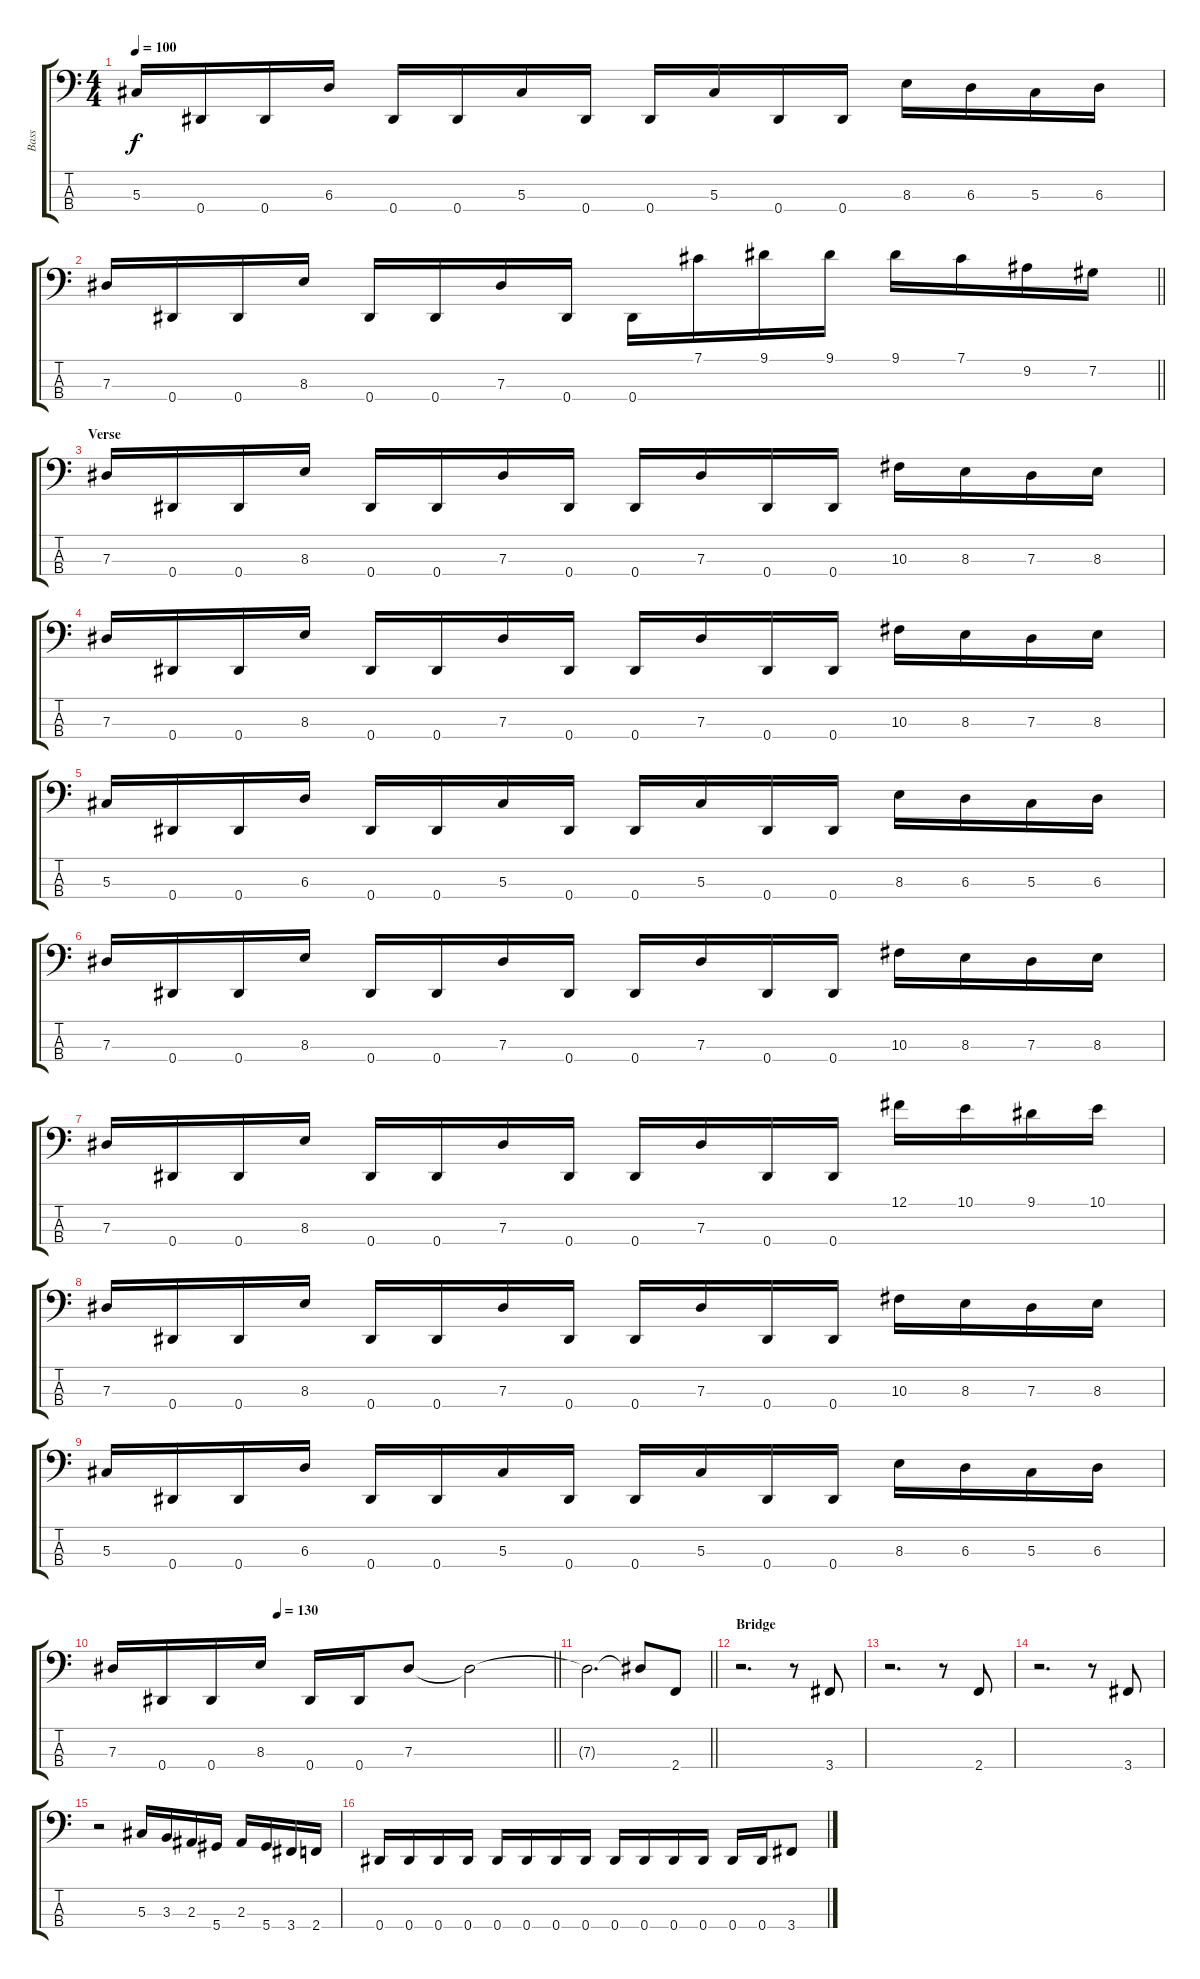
\track ("Bass" "Bass") {instrument electricbassfinger}
\staff {score tabs}
\tuning (Gb2 Db2 Ab1 Eb1) {hide}
\ts (4 4)
\tempo 100
\clef f4
\ks c
5.3.16{dy f} 0.4.16 0.4.16 6.3.16 0.4.16 0.4.16 5.3.16 0.4.16 0.4.16 5.3.16 0.4.16 0.4.16 8.3.16 6.3.16 5.3.16 6.3.16 |
\barLineRight lightlight
7.3.16 0.4.16 0.4.16 8.3.16 0.4.16 0.4.16 7.3.16 0.4.16 0.4.16 7.1.16 9.1.16 9.1.16 9.1.16 7.1.16 9.2.16 7.2.16 |
\section ("" "Verse")
7.3.16 0.4.16 0.4.16 8.3.16 0.4.16 0.4.16 7.3.16 0.4.16 0.4.16 7.3.16 0.4.16 0.4.16 10.3.16 8.3.16 7.3.16 8.3.16 |
7.3.16 0.4.16 0.4.16 8.3.16 0.4.16 0.4.16 7.3.16 0.4.16 0.4.16 7.3.16 0.4.16 0.4.16 10.3.16 8.3.16 7.3.16 8.3.16 |
5.3.16 0.4.16 0.4.16 6.3.16 0.4.16 0.4.16 5.3.16 0.4.16 0.4.16 5.3.16 0.4.16 0.4.16 8.3.16 6.3.16 5.3.16 6.3.16 |
7.3.16 0.4.16 0.4.16 8.3.16 0.4.16 0.4.16 7.3.16 0.4.16 0.4.16 7.3.16 0.4.16 0.4.16 10.3.16 8.3.16 7.3.16 8.3.16 |
7.3.16 0.4.16 0.4.16 8.3.16 0.4.16 0.4.16 7.3.16 0.4.16 0.4.16 7.3.16 0.4.16 0.4.16 12.1.16 10.1.16 9.1.16 10.1.16 |
7.3.16 0.4.16 0.4.16 8.3.16 0.4.16 0.4.16 7.3.16 0.4.16 0.4.16 7.3.16 0.4.16 0.4.16 10.3.16 8.3.16 7.3.16 8.3.16 |
5.3.16 0.4.16 0.4.16 6.3.16 0.4.16 0.4.16 5.3.16 0.4.16 0.4.16 5.3.16 0.4.16 0.4.16 8.3.16 6.3.16 5.3.16 6.3.16 |
\tempo (130 0.375)
\barLineRight lightlight
7.3.16 0.4.16 0.4.16 8.3.16 0.4.16 0.4.16 7.3.8 7.3{t}.2 |
\barLineRight lightlight
7.3{t}.2{d} 7.3{t}.8 2.4.8 |
\section ("" "Bridge")
r.2{d} r.8 3.4.8 |
r.2{d} r.8 2.4.8 |
r.2{d} r.8 3.4.8 |
r.2 5.3.16 3.3.16 2.3.16 5.4.16 2.3.16 5.4.16 3.4.16 2.4.16 |
0.4.16 0.4.16 0.4.16 0.4.16 0.4.16 0.4.16 0.4.16 0.4.16 0.4.16 0.4.16 0.4.16 0.4.16 0.4.16 0.4.16 3.4.8
